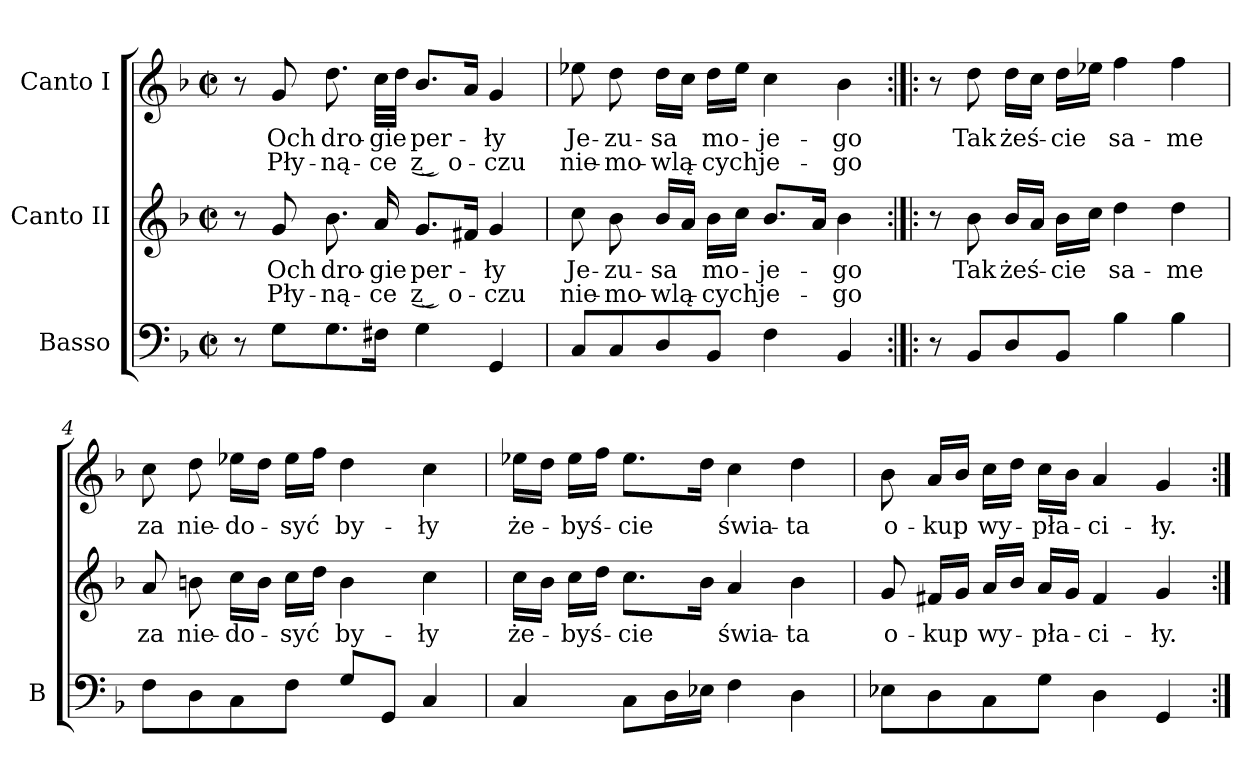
**kern	**kern	**text	**text	**kern	**text	**text
*part3	*part2	*part2	*part2	*part1	*part1	*part1
*staff3	*staff2	*staff2	*staff2	*staff1	*staff1	*staff1
*I"Basso	*I"Canto II	*	*	*I"Canto I	*	*
*I'B	*	*	*	*	*	*
*clefF4	*clefG2	*	*	*clefG2	*	*
*k[b-]	*k[b-]	*	*	*k[b-]	*	*
*M2/2	*M2/2	*	*	*M2/2	*	*
*met(c|)	*met(c|)	*	*	*met(c|)	*	*
=1	=1	=1	=1	=1	=1	=1
8r	8r	.	.	8r	.	.
8GL	8g	Och	Pły-	8g	Och	Pły-
8.G	8.b-	dro-	-ną-	8.dd	dro-	-ną-
16F#XJk	16a	-gie	-ce	32ccLLL	-gie	-ce
.	.	.	.	32ddJJJ	.	.
4G	8.gL	per-	z͜ o-	8.b-L	per-	z͜ o-
.	16f#XJk	.	.	16aJk	.	.
4GG	4g	-ły	-czu	4g	-ły	-czu
=2	=2	=2	=2	=2	=2	=2
8CL	8cc	Je-	nie-	8ee-X	Je-	nie-
8C	8b-	-zu-	-mo-	8dd	-zu-	-mo-
8D	16b-LL	-sa	-wlą-	16ddLL	-sa	-wlą-
.	16aJJ	.	.	16ccJJ	.	.
8BB-J	16b-LL	mo-	-cych	16ddLL	mo-	-cych
.	16ccJJ	.	.	16ee-JJ	.	.
4F	8.b-L	-je-	je-	4cc	-je-	je-
.	16aJk	.	.	.	.	.
4BB-	4b-	-go	-go	4b-	-go	-go
=3:|!|:	=3:|!|:	=3:|!|:	=3:|!|:	=3:|!|:	=3:|!|:	=3:|!|:
8r	8r	.	.	8r	.	.
8BB-L	8b-	Tak	.	8dd	Tak	.
8D	16b-LL	żeś-	.	16ddLL	żeś-	.
.	16aJJ	.	.	16ccJJ	.	.
8BB-J	16b-LL	-cie	.	16ddLL	-cie	.
.	16ccJJ	.	.	16ee-XJJ	.	.
4B-	4dd	sa-	.	4ff	sa-	.
4B-	4dd	-me	.	4ff	-me	.
=4	=4	=4	=4	=4	=4	=4
8FL	8a	za	.	8cc	za	.
8D	8bn	nie-	.	8dd	nie-	.
8C	16ccLL	-do-	.	16ee-XLL	-do-	.
.	16bJJ	.	.	16ddJJ	.	.
8FJ	16ccLL	-syć	.	16ee-LL	-syć	.
.	16ddJJ	.	.	16ffJJ	.	.
8GL	4b	by-	.	4dd	by-	.
8GGJ	.	.	.	.	.	.
4C	4cc	-ły	.	4cc	-ły	.
=5	=5	=5	=5	=5	=5	=5
4C	16ccLL	że-	.	16ee-XLL	że-	.
.	16b-JJ	.	.	16ddJJ	.	.
.	16ccLL	-byś-	.	16ee-LL	-byś-	.
.	16ddJJ	.	.	16ffJJ	.	.
8CL	8.ccL	-cie	.	8.ee-L	-cie	.
16DL	.	.	.	.	.	.
16E-XJJ	16b-Jk	.	.	16ddJk	.	.
4F	4a	świa-	.	4cc	świa-	.
4D	4b-	-ta	.	4dd	-ta	.
=6	=6	=6	=6	=6	=6	=6
8E-XL	8g	o-	.	8b-	o-	.
8D	16f#XLL	-kup	.	16aLL	-kup	.
.	16gJJ	.	.	16b-JJ	.	.
8C	16aLL	wy-	.	16ccLL	wy-	.
.	16b-JJ	.	.	16ddJJ	.	.
8GJ	16aLL	-pła-	.	16ccLL	-pła-	.
.	16gJJ	.	.	16b-JJ	.	.
4D	4f#	-ci-	.	4a	-ci-	.
4GG	4g	-ły.	.	4g	-ły.	.
=:|!	=:|!	=:|!	=:|!	=:|!	=:|!	=:|!
*-	*-	*-	*-	*-	*-	*-
